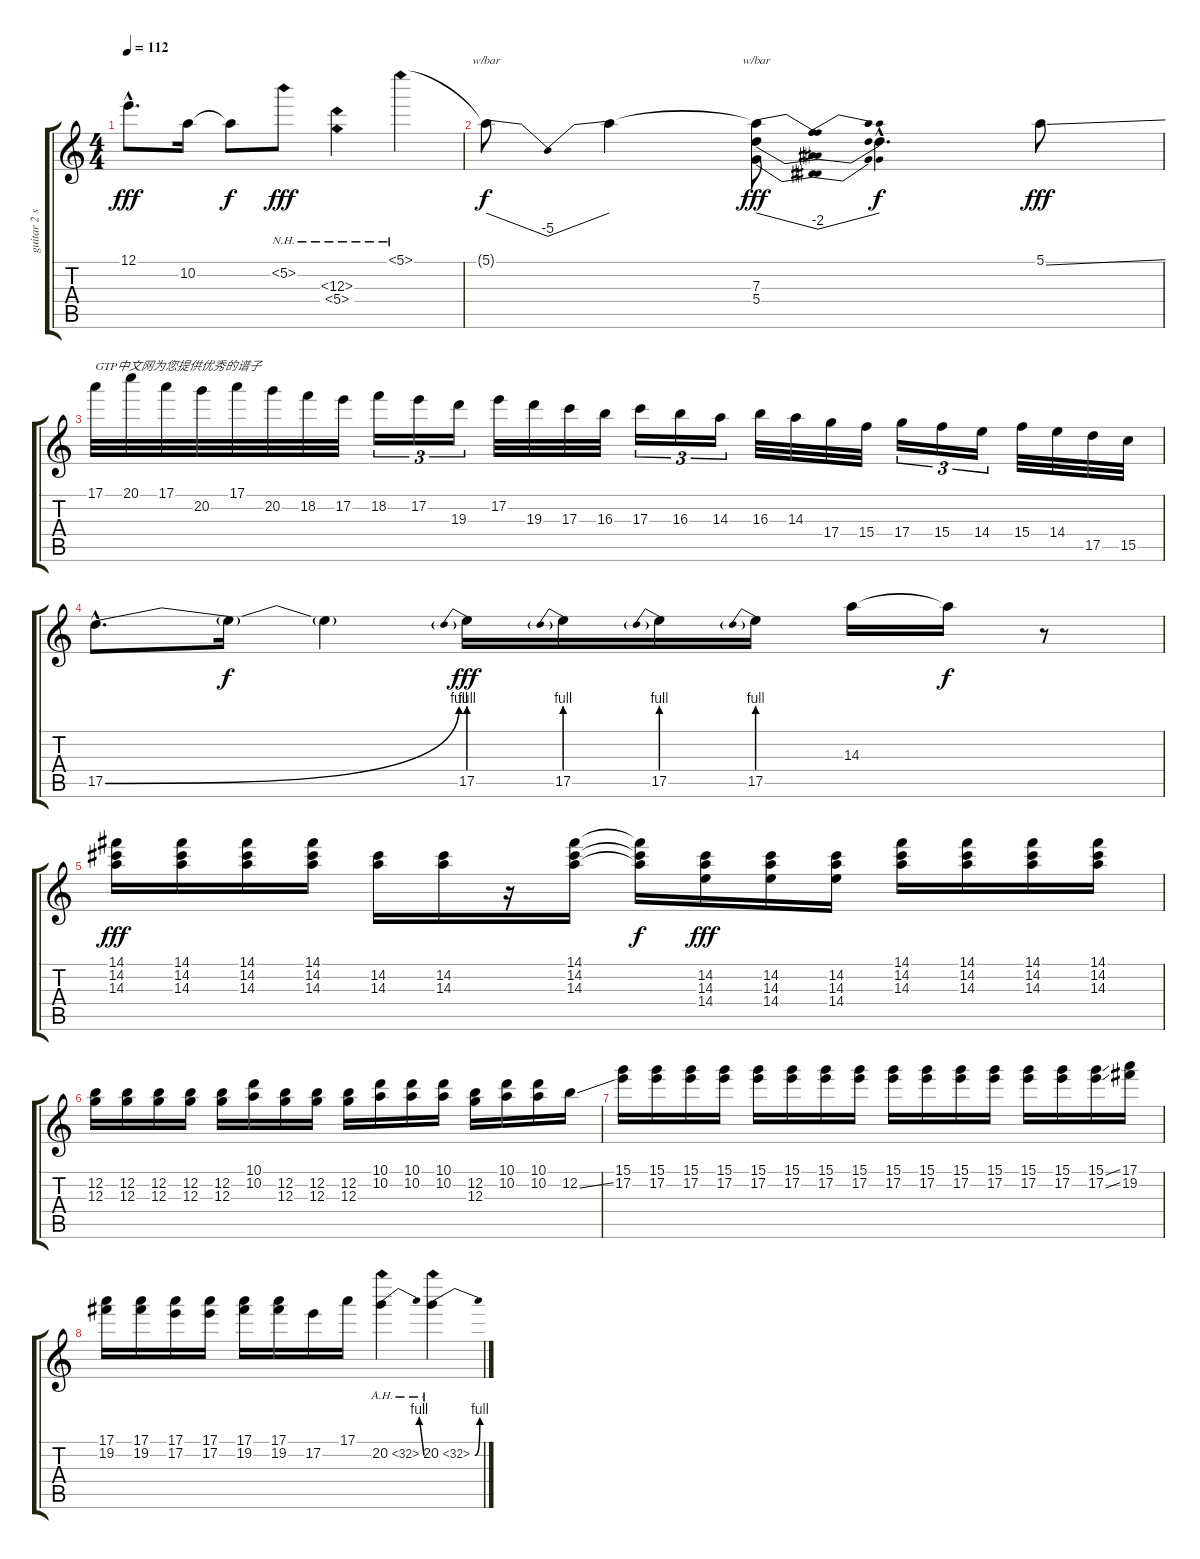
\track ("guitar 2 solo" "guitar 2 s") {instrument distortionguitar}
\staff {score tabs}
\tuning (E4 B3 G3 D3 A2 E2) {hide}
\ts (4 4)
\tempo 112
\clef g2
\ks c
12.1{hac}.8{d dy fff} 10.2.16 10.2{t}.8{dy f} 5.2{nh}.8{dy fff} (0.3{nh} 5.4{nh}).4 5.1{nh}.4 |
5.1{t}.8{tbe (dip default 0 0 30 -20 60 0) dy f} 5.1{t}.4 (5.1{t} 7.3 5.4).8{tbe (dip default 0 0 30 -8 60 0) dy fff} 7.3{hac t}.4{d dy f} 5.1{ss}.8{dy fff} |
17.1.32{txt "GTP中文网为您提供优秀的谱子"} 20.1.32 17.1.32 20.2.32 17.1.32 20.2.32 18.2.32 17.2.32 18.2.16{tu (3 2)} 17.2.16{tu (3 2)} 19.3.16{tu (3 2)} 17.2.32 19.3.32 17.3.32 16.3.32 17.3.16{tu (3 2)} 16.3.16{tu (3 2)} 14.3.16{tu (3 2)} 16.3.32 14.3.32 17.4.32 15.4.32 17.4.16{tu (3 2)} 15.4.16{tu (3 2)} 14.4.16{tu (3 2)} 15.4.32 14.4.32 17.5.32 15.5.32 |
17.5{be (bend 0 0 60 4) hac}.8{d} 17.5{t}.16{dy f} 17.5{t}.4 17.5{be (prebend 0 4 60 4)}.16{dy fff} 17.5{be (prebend 0 4 60 4)}.16 17.5{be (prebend 0 4 60 4)}.16 17.5{be (prebend 0 4 60 4)}.16 14.3.16 14.3{t}.16{dy f} r.8 |
(14.1 14.2 14.3).16{dy fff} (14.1 14.2 14.3).16 (14.1 14.2 14.3).16 (14.1 14.2 14.3).16 (14.2 14.3).16 (14.2 14.3).16 r.16 (14.1 14.2 14.3).16 (14.1{t} 14.2{t} 14.3{t}).16{dy f} (14.2 14.3 14.4).16{dy fff} (14.2 14.3 14.4).16 (14.2 14.3 14.4).16 (14.1 14.2 14.3).16 (14.1 14.2 14.3).16 (14.1 14.2 14.3).16 (14.1 14.2 14.3).16 |
(12.2 12.3).16 (12.2 12.3).16 (12.2 12.3).16 (12.2 12.3).16 (12.2 12.3).16 (10.1 10.2).16 (12.2 12.3).16 (12.2 12.3).16 (12.2 12.3).16 (10.1 10.2).16 (10.1 10.2).16 (10.1 10.2).16 (12.2 12.3).16 (10.1 10.2).16 (10.1 10.2).16 12.2{ss}.16 |
(15.1 17.2).16 (15.1 17.2).16 (15.1 17.2).16 (15.1 17.2).16 (15.1 17.2).16 (15.1 17.2).16 (15.1 17.2).16 (15.1 17.2).16 (15.1 17.2).16 (15.1 17.2).16 (15.1 17.2).16 (15.1 17.2).16 (15.1 17.2).16 (15.1 17.2).16 (15.1{ss} 17.2{ss}).16 (17.1 19.2).16 |
(17.1 19.2).16 (17.1 19.2).16 (17.1 17.2).16 (17.1 17.2).16 (17.1 19.2).16 (17.1 19.2).16 17.2.16 17.1.16 20.2{be (bend 0 0 60 4) ah 12}.4 20.2{be (bend 0 0 60 4) ah 12}.4
